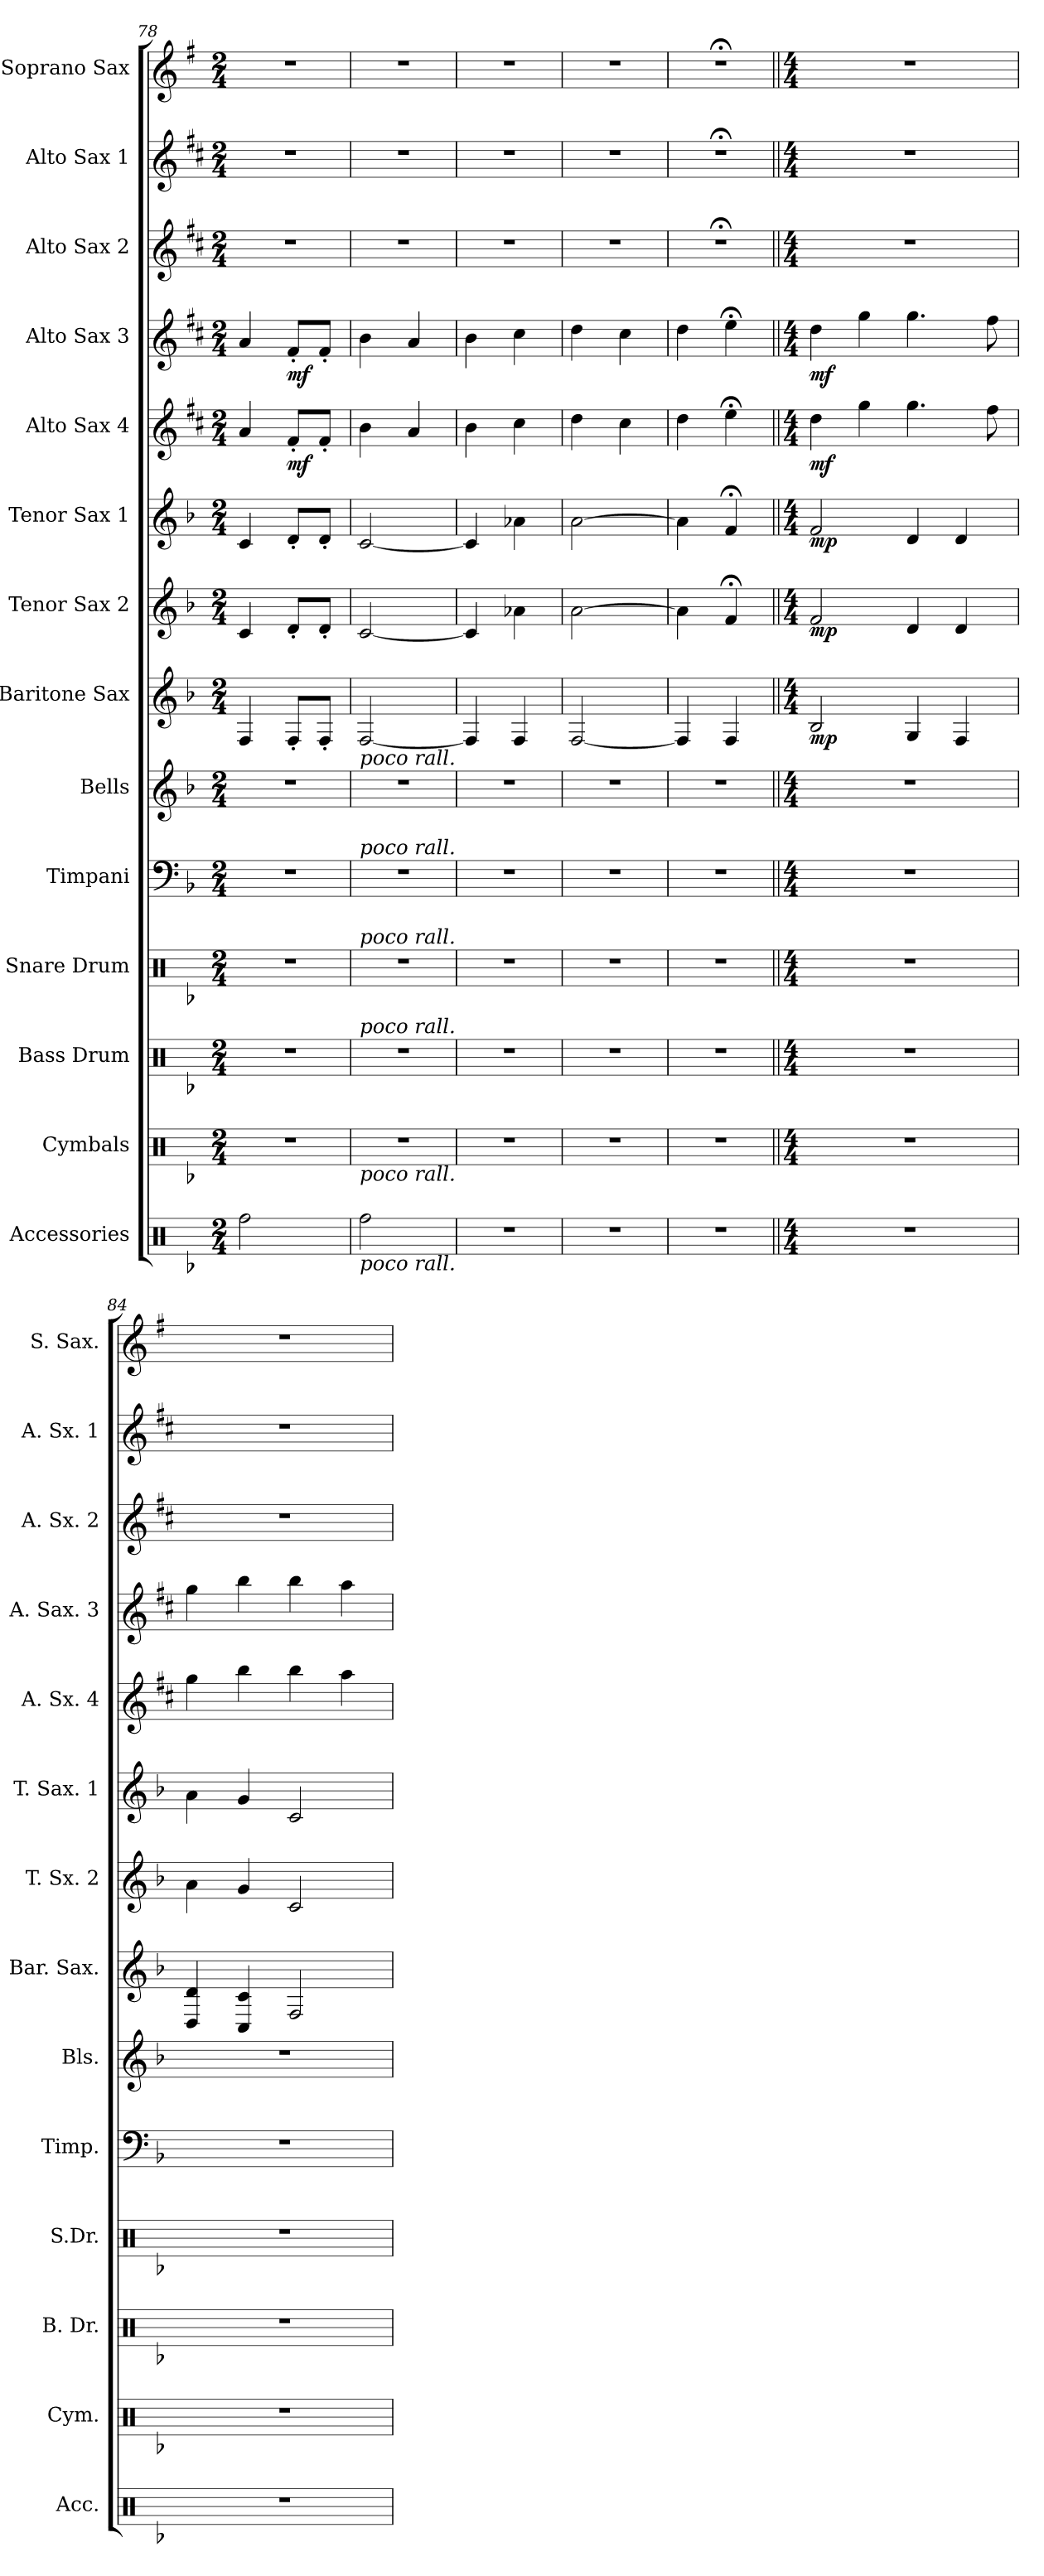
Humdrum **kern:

**kern	**kern	**kern	**kern	**kern	**kern	**kern	**dynam	**kern	**dynam	**kern	**dynam	**kern	**dynam	**kern	**dynam	**kern	**kern	**kern
*part14	*part13	*part12	*part11	*part10	*part9	*part8	*part8	*part7	*part7	*part6	*part6	*part5	*part5	*part4	*part4	*part3	*part2	*part1
*staff14	*staff13	*staff12	*staff11	*staff10	*staff9	*staff8	*staff8	*staff7	*staff7	*staff6	*staff6	*staff5	*staff5	*staff4	*staff4	*staff3	*staff2	*staff1
*I"Accessories	*I"Cymbals	*I"Bass Drum	*I"Snare Drum	*I"Timpani	*I"Bells	*I"Baritone Sax	*	*I"Tenor Sax 2	*	*I"Tenor Sax 1	*	*I"Alto Sax 4	*	*I"Alto Sax  3	*	*I"Alto Sax 2	*I"Alto Sax 1	*I"Soprano Sax
*I'Acc.	*I'Cym.	*I'B. Dr.	*I'S.Dr.	*I'Timp.	*I'Bls.	*I'Bar. Sax.	*	*I'T. Sx. 2	*	*I'T. Sax. 1	*	*I'A. Sx. 4	*	*I'A. Sax. 3	*	*I'A. Sx. 2	*I'A. Sx. 1	*I'S. Sax.
*clefX	*clefX	*clefX	*clefX	*clefF4	*clefG2	*clefG2	*	*clefG2	*	*clefG2	*	*clefG2	*	*clefG2	*	*clefG2	*clefG2	*clefG2
*	*	*	*	*	*ITrd-14c-24	*ITrd12c21	*	*ITrd8c14	*	*ITrd8c14	*	*ITrd5c9	*	*ITrd5c9	*	*ITrd5c9	*ITrd5c9	*ITrd1c2
*k[b-]	*k[b-]	*k[b-]	*k[b-]	*k[b-]	*k[b-]	*k[b-]	*	*k[b-]	*	*k[b-]	*	*k[b-]	*	*k[b-]	*	*k[b-]	*k[b-]	*k[b-]
*F:	*F:	*F:	*F:	*F:	*F:	*F:	*	*F:	*	*F:	*	*F:	*	*F:	*	*F:	*F:	*F:
*M2/4	*M2/4	*M2/4	*M2/4	*M2/4	*M2/4	*M2/4	*	*M2/4	*	*M2/4	*	*M2/4	*	*M2/4	*	*M2/4	*M2/4	*M2/4
=78	=78	=78	=78	=78	=78	=78	=78	=78	=78	=78	=78	=78	=78	=78	=78	=78	=78	=78
2Rff\	2r	2r	2r	2r	2r	4FF/	.	4C/	.	4C/	.	4c/	.	4c/	.	2r	2r	2r
!	!	!	!	!	!	!	!	!	!	!	!	!	!LO:DY:b	!	!LO:DY:b	!	!	!
.	.	.	.	.	.	8FF'/L	.	8D'/L	.	8D'/L	.	8A'/L	mf	8A'/L	mf	.	.	.
.	.	.	.	.	.	8FF'/J	.	8D'/J	.	8D'/J	.	8A'/J	.	8A'/J	.	.	.	.
=79	=79	=79	=79	=79	=79	=79	=79	=79	=79	=79	=79	=79	=79	=79	=79	=79	=79	=79
!	!	!	!	!	!LO:TX:a:i:t=poco rall.	!	!	!	!	!	!	!	!	!	!	!	!	!
!	!	!	!	!LO:TX:a:i:t=poco rall.	!	!	!	!	!	!	!	!	!	!	!	!	!	!
!	!	!	!LO:TX:a:i:t=poco rall.	!	!	!	!	!	!	!	!	!	!	!	!	!	!	!
!	!	!LO:TX:a:i:t=poco rall.	!	!	!	!	!	!	!	!	!	!	!	!	!	!	!	!
!	!LO:TX:b:i:t=poco rall.	!	!	!	!	!	!	!	!	!	!	!	!	!	!	!	!	!
!LO:TX:b:i:t=poco rall.	!	!	!	!	!	!	!	!	!	!	!	!	!	!	!	!	!	!
2Rff\	2r	2r	2r	2r	2r	[2FF/	.	[2C/	.	[2C/	.	4d\	.	4d\	.	2r	2r	2r
.	.	.	.	.	.	.	.	.	.	.	.	4c/	.	4c/	.	.	.	.
=80	=80	=80	=80	=80	=80	=80	=80	=80	=80	=80	=80	=80	=80	=80	=80	=80	=80	=80
2r	2r	2r	2r	2r	2r	4FF/]	.	4C/]	.	4C/]	.	4d\	.	4d\	.	2r	2r	2r
.	.	.	.	.	.	4FF/	.	4A-X\	.	4A-X\	.	4e\	.	4e\	.	.	.	.
=81	=81	=81	=81	=81	=81	=81	=81	=81	=81	=81	=81	=81	=81	=81	=81	=81	=81	=81
2r	2r	2r	2r	2r	2r	[2FF/	.	[2A\	.	[2A\	.	4f\	.	4f\	.	2r	2r	2r
.	.	.	.	.	.	.	.	.	.	.	.	4e\	.	4e\	.	.	.	.
=82	=82	=82	=82	=82	=82	=82	=82	=82	=82	=82	=82	=82	=82	=82	=82	=82	=82	=82
2r	2r	2r	2r	2r	2r	4FF/]	.	4A\]	.	4A\]	.	4f\	.	4f\	.	2r;<	2r;<	2r;<
.	.	.	.	.	.	4FF/	.	4F;</	.	4F;</	.	4g;<\	.	4g;<\	.	.	.	.
=83||	=83||	=83||	=83||	=83||	=83||	=83||	=83||	=83||	=83||	=83||	=83||	=83||	=83||	=83||	=83||	=83||	=83||	=83||
*M4/4	*M4/4	*M4/4	*M4/4	*M4/4	*M4/4	*M4/4	*	*M4/4	*	*M4/4	*	*M4/4	*	*M4/4	*	*M4/4	*M4/4	*M4/4
*	*	*	*	*	*	*	*	*	*	*	*	*	*	*	*	*	*	*MM90
!	!	!	!	!	!	!	!LO:DY:b	!	!LO:DY:b	!	!LO:DY:b	!	!LO:DY:b	!	!LO:DY:b	!	!	!
1r	1r	1r	1r	1r	1r	2BB-/	mp	2F/	mp	2F/	mp	4f\	mf	4f\	mf	1r	1r	1r
.	.	.	.	.	.	.	.	.	.	.	.	4b-\	.	4b-\	.	.	.	.
.	.	.	.	.	.	4GG/	.	4D/	.	4D/	.	4.b-\	.	4.b-\	.	.	.	.
.	.	.	.	.	.	4FF/	.	4D/	.	4D/	.	.	.	.	.	.	.	.
.	.	.	.	.	.	.	.	.	.	.	.	8a\	.	8a\	.	.	.	.
!!LO:PB:g=z
=84	=84	=84	=84	=84	=84	=84	=84	=84	=84	=84	=84	=84	=84	=84	=84	=84	=84	=84
1r	1r	1r	1r	1r	1r	4DD/ 4D/	.	4A\	.	4A\	.	4b-\	.	4b-\	.	1r	1r	1r
.	.	.	.	.	.	4CC/ 4C/	.	4G/	.	4G/	.	4dd\	.	4dd\	.	.	.	.
.	.	.	.	.	.	2FF/	.	2C/	.	2C/	.	4dd\	.	4dd\	.	.	.	.
.	.	.	.	.	.	.	.	.	.	.	.	4cc\	.	4cc\	.	.	.	.
=	=	=	=	=	=	=	=	=	=	=	=	=	=	=	=	=	=	=
*-	*-	*-	*-	*-	*-	*-	*-	*-	*-	*-	*-	*-	*-	*-	*-	*-	*-	*-
